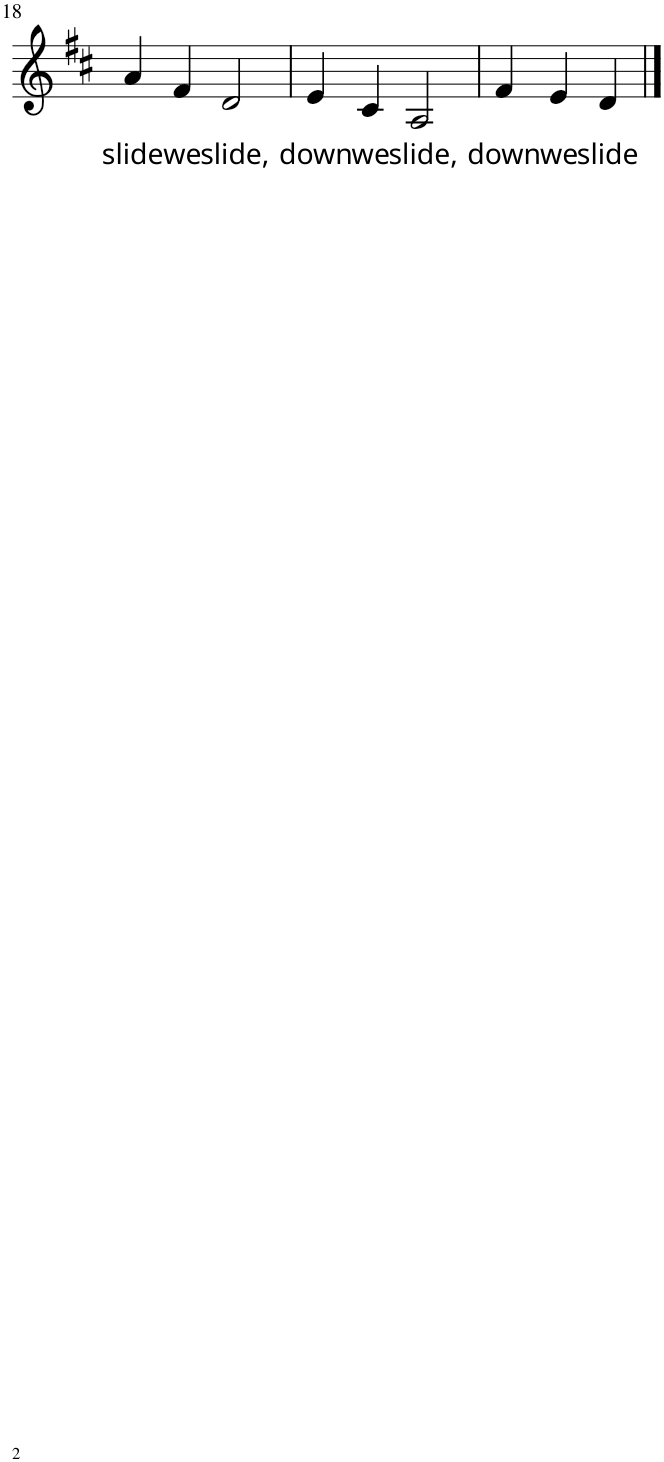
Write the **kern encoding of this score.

**kern	**text
*part1	*part1
*staff1	*staff1
*I"Piano	*
*I'Pno.	*
!!LO:PB:g=z
*clefG2	*
*k[f#c#]	*
*M4/4	*
=18	=18
!	!LO:LY:b
4a/	slide
!	!LO:LY:b
4f#/	we
!	!LO:LY:b
2d/	slide,
=19	=19
!	!LO:LY:b
4e/	down
!	!LO:LY:b
4c#/	we
!	!LO:LY:b
2A/	slide,
=20	=20
!	!LO:LY:b
4f#/	down
!	!LO:LY:b
4e/	we
!	!LO:LY:b
4d/	slide
==	==
*-	*-
